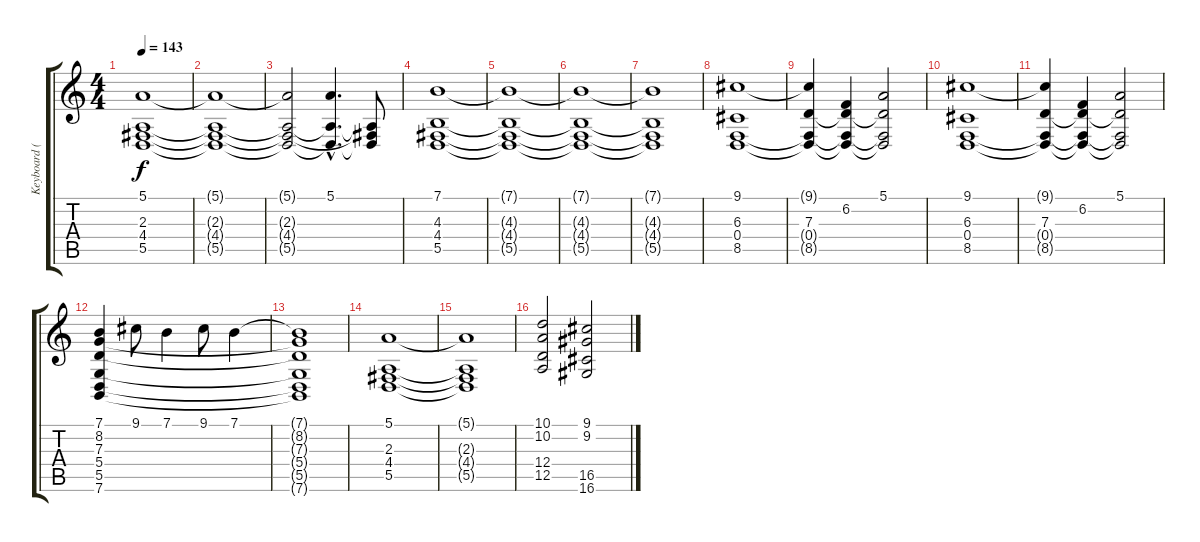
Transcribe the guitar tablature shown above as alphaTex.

\track ("Keyboard (Wright)" "Keyboard (") {instrument drawbarorgan}
\staff {score tabs}
\tuning (E4 B3 G3 D3 A2 E2) {hide}
\ts (4 4)
\tempo 143
\clef g2
\ks c
(5.1{t} 2.3{t} 4.4{t} 5.5{t}).1{dy f} |
(5.1{t} 2.3{t} 4.4{t} 5.5{t}).1 |
(5.1{t} 2.3{t} 4.4{t} 5.5{t}).2 (5.1{hac} 2.3{hac t} 5.5{hac t}).4{d} (2.3{t} 4.4{t} 5.5{t}).8 |
(7.1 4.3 4.4 5.5).1 |
(7.1{t} 4.3{t} 4.4{t} 5.5{t}).1 |
(7.1{t} 4.3{t} 4.4{t} 5.5{t}).1 |
(7.1{t} 4.3{t} 4.4{t} 5.5{t}).1 |
(9.1 6.3 0.4 8.5).1 |
(9.1{t} 7.3 0.4{t} 8.5{t}).4 (6.2 7.3{t} 0.4{t} 8.5{t}).4 (5.1 7.3{t} 0.4{t} 8.5{t}).2 |
(9.1 6.3 0.4 8.5).1 |
(9.1{t} 7.3 0.4{t} 8.5{t}).4 (6.2 7.3{t} 0.4{t} 8.5{t}).4 (5.1 7.3{t} 0.4{t} 8.5{t}).2 |
(7.1 8.2 7.3 5.4 5.5 7.6).4 9.1.8 7.1.4 9.1.8 7.1.4 |
(7.1{t} 8.2{t} 7.3{t} 5.4{t} 5.5{t} 7.6{t}).1 |
(5.1 2.3 4.4 5.5).1 |
(5.1{t} 2.3{t} 4.4{t} 5.5{t}).1 |
(10.1 10.2 12.4 12.5).2 (9.1 9.2 16.5 16.6).2
